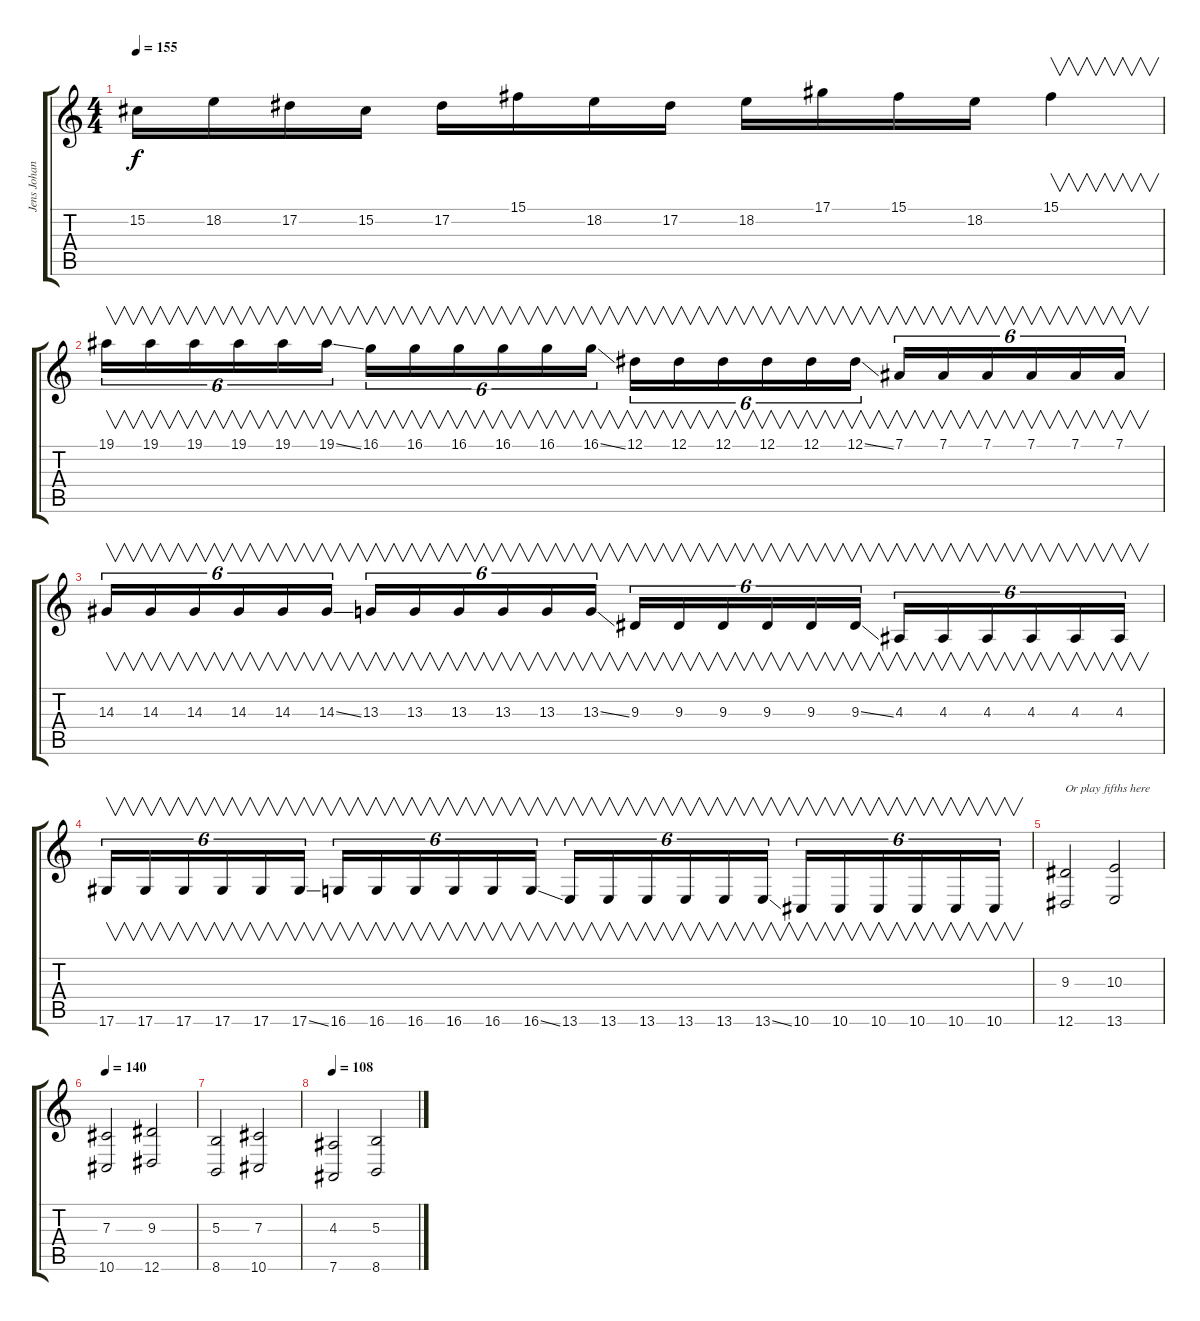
\track ("Jens Johansson" "Jens Johan") {instrument harpsichord}
\staff {score tabs}
\tuning (Eb4 Bb3 Gb3 Db3 Ab2 Eb2) {hide}
\ts (4 4)
\tempo 155
\clef g2
\ks c
15.2.16{dy f} 18.2.16 17.2.16 15.2.16 17.2.16 15.1.16 18.2.16 17.2.16 18.2.16 17.1.16 15.1.16 18.2.16 15.1.4{v} |
19.1.16{v tu (6 4)} 19.1.16{v tu (6 4)} 19.1.16{v tu (6 4)} 19.1.16{v tu (6 4)} 19.1.16{v tu (6 4)} 19.1{ss}.16{v tu (6 4)} 16.1.16{v tu (6 4)} 16.1.16{v tu (6 4)} 16.1.16{v tu (6 4)} 16.1.16{v tu (6 4)} 16.1.16{v tu (6 4)} 16.1{ss}.16{v tu (6 4)} 12.1.16{v tu (6 4)} 12.1.16{v tu (6 4)} 12.1.16{v tu (6 4)} 12.1.16{v tu (6 4)} 12.1.16{v tu (6 4)} 12.1{ss}.16{v tu (6 4)} 7.1.16{v tu (6 4)} 7.1.16{v tu (6 4)} 7.1.16{v tu (6 4)} 7.1.16{v tu (6 4)} 7.1.16{v tu (6 4)} 7.1.16{v tu (6 4)} |
14.3.16{v tu (6 4)} 14.3.16{v tu (6 4)} 14.3.16{v tu (6 4)} 14.3.16{v tu (6 4)} 14.3.16{v tu (6 4)} 14.3{ss}.16{v tu (6 4)} 13.3.16{v tu (6 4)} 13.3.16{v tu (6 4)} 13.3.16{v tu (6 4)} 13.3.16{v tu (6 4)} 13.3.16{v tu (6 4)} 13.3{ss}.16{v tu (6 4)} 9.3.16{v tu (6 4)} 9.3.16{v tu (6 4)} 9.3.16{v tu (6 4)} 9.3.16{v tu (6 4)} 9.3.16{v tu (6 4)} 9.3{ss}.16{v tu (6 4)} 4.3.16{v tu (6 4)} 4.3.16{v tu (6 4)} 4.3.16{v tu (6 4)} 4.3.16{v tu (6 4)} 4.3.16{v tu (6 4)} 4.3.16{v tu (6 4)} |
17.6.16{v tu (6 4)} 17.6.16{v tu (6 4)} 17.6.16{v tu (6 4)} 17.6.16{v tu (6 4)} 17.6.16{v tu (6 4)} 17.6{ss}.16{v tu (6 4)} 16.6.16{v tu (6 4)} 16.6.16{v tu (6 4)} 16.6.16{v tu (6 4)} 16.6.16{v tu (6 4)} 16.6.16{v tu (6 4)} 16.6{ss}.16{v tu (6 4)} 13.6.16{v tu (6 4)} 13.6.16{v tu (6 4)} 13.6.16{v tu (6 4)} 13.6.16{v tu (6 4)} 13.6.16{v tu (6 4)} 13.6{ss}.16{v tu (6 4)} 10.6.16{v tu (6 4)} 10.6.16{v tu (6 4)} 10.6.16{v tu (6 4)} 10.6.16{v tu (6 4)} 10.6.16{v tu (6 4)} 10.6.16{v tu (6 4)} |
(9.3 12.6).2{txt "Or play fifths here"} (10.3 13.6).2 |
\tempo 140
(7.3 10.6).2 (9.3 12.6).2 |
(5.3 8.6).2 (7.3 10.6).2 |
\tempo 108
(4.3 7.6).2 (5.3 8.6).2
